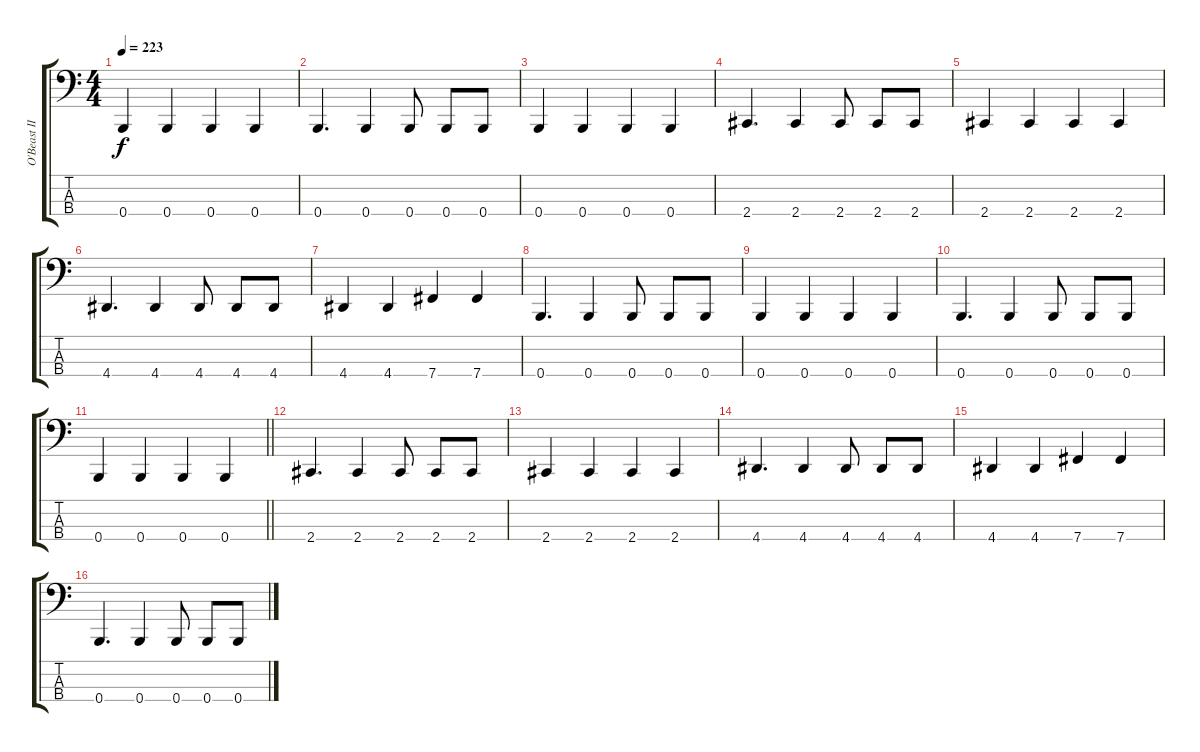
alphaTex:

\track ("O'Beast II" "O'Beast II") {instrument electricbassfinger}
\staff {score tabs}
\tuning (E2 B1 Gb1 B0) {hide}
\ts (4 4)
\tempo 223
\clef f4
\ks c
0.4.4{dy f} 0.4.4 0.4.4 0.4.4 |
0.4.4{d} 0.4.4 0.4.8 0.4.8 0.4.8 |
0.4.4 0.4.4 0.4.4 0.4.4 |
2.4.4{d} 2.4.4 2.4.8 2.4.8 2.4.8 |
2.4.4 2.4.4 2.4.4 2.4.4 |
4.4.4{d} 4.4.4 4.4.8 4.4.8 4.4.8 |
4.4.4 4.4.4 7.4.4 7.4.4 |
0.4.4{d} 0.4.4 0.4.8 0.4.8 0.4.8 |
0.4.4 0.4.4 0.4.4 0.4.4 |
0.4.4{d} 0.4.4 0.4.8 0.4.8 0.4.8 |
\barLineRight lightlight
0.4.4 0.4.4 0.4.4 0.4.4 |
2.4.4{d} 2.4.4 2.4.8 2.4.8 2.4.8 |
2.4.4 2.4.4 2.4.4 2.4.4 |
4.4.4{d} 4.4.4 4.4.8 4.4.8 4.4.8 |
4.4.4 4.4.4 7.4.4 7.4.4 |
0.4.4{d} 0.4.4 0.4.8 0.4.8 0.4.8
